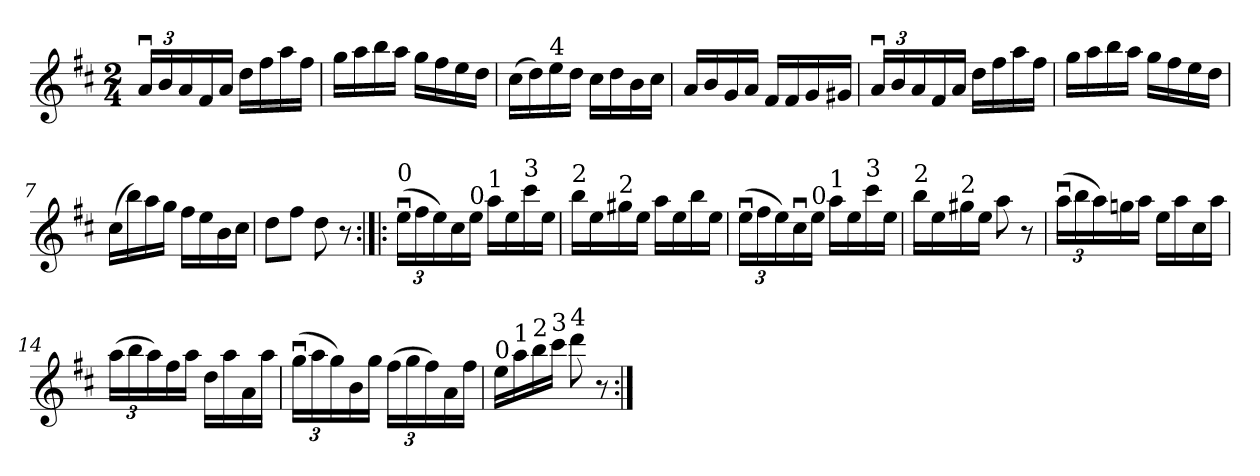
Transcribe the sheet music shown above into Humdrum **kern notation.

**kern
*part1
*staff1
*clefG2
*k[f#c#]
*D:
*M2/4
*Xbrackettup
=1
24au/LL
24b/
24a/
16f#/
16a/JJ
16dd\LL
16ff#\
16aa\
16ff#\JJ
=2
16gg\LL
16aa\
16bb\
16aa\JJ
16gg\LL
16ff#\
16ee\
16dd\JJ
=3
(>16cc#\LL
16dd\)
!LO:TX:a:t=4
16ee\
16dd\JJ
16cc#\LL
16dd\
16b\
16cc#\JJ
=4
16a/LL
16b/
16g/
16a/JJ
16f#/LL
16f#/
16g/
16g#X/JJ
=5
24au/LL
24b/
24a/
16f#/
16a/JJ
16dd\LL
16ff#\
16aa\
16ff#\JJ
!!LO:LB:g=z
=6
16gg\LL
16aa\
16bb\
16aa\JJ
16gg\LL
16ff#\
16ee\
16dd\JJ
=7
(>16cc#\LL
16bb\)
16aa\
16gg\JJ
16ff#\LL
16ee\
16b\
16cc#\JJ
=8
8dd\L
8ff#\J
8dd\
8r
=9:|!|:
!LO:TX:a:t=0
(>24eeu\LL
24ff#\
24ee\)
16cc#\
!LO:TX:a:t=0
16ee\JJ
!LO:TX:a:t=1
16aa\LL
16ee\
!LO:TX:a:t=3
16ccc#\
16ee\JJ
=10
!LO:TX:a:t=2
16bb\LL
16ee\
!LO:TX:a:t=2
16gg#X\
16ee\JJ
16aa\LL
16ee\
16bb\
16ee\JJ
!!LO:LB:g=z
=11
(>24eeu\LL
24ff#\
24ee\)
16cc#u\
!LO:TX:a:t=0
16ee\JJ
!LO:TX:a:t=1
16aa\LL
16ee\
!LO:TX:a:t=3
16ccc#\
16ee\JJ
=12
!LO:TX:a:t=2
16bb\LL
16ee\
!LO:TX:a:t=2
16gg#X\
16ee\JJ
8aa\
8r
=13
(>24aau\LL
24bb\
24aa\)
16ggn\
16aa\JJ
16ee\LL
16aa\
16cc#\
16aa\JJ
=14
(>24aa\LL
24bb\
24aa\)
16ff#\
16aa\JJ
16dd\LL
16aa\
16a\
16aa\JJ
=15
(>24ggu\LL
24aa\
24gg\)
16b\
16gg\JJ
(>24ff#\LL
24gg\
24ff#\)
16a\
16ff#\JJ
!!LO:LB:g=z
=16
!LO:TX:a:t=0
16ee\LL
!LO:TX:a:t=1
16aa\
!LO:TX:a:t=2
16bb\
!LO:TX:a:t=3
16ccc#\JJ
!LO:TX:a:t=4
8ddd\
8r
=:|!
*-
